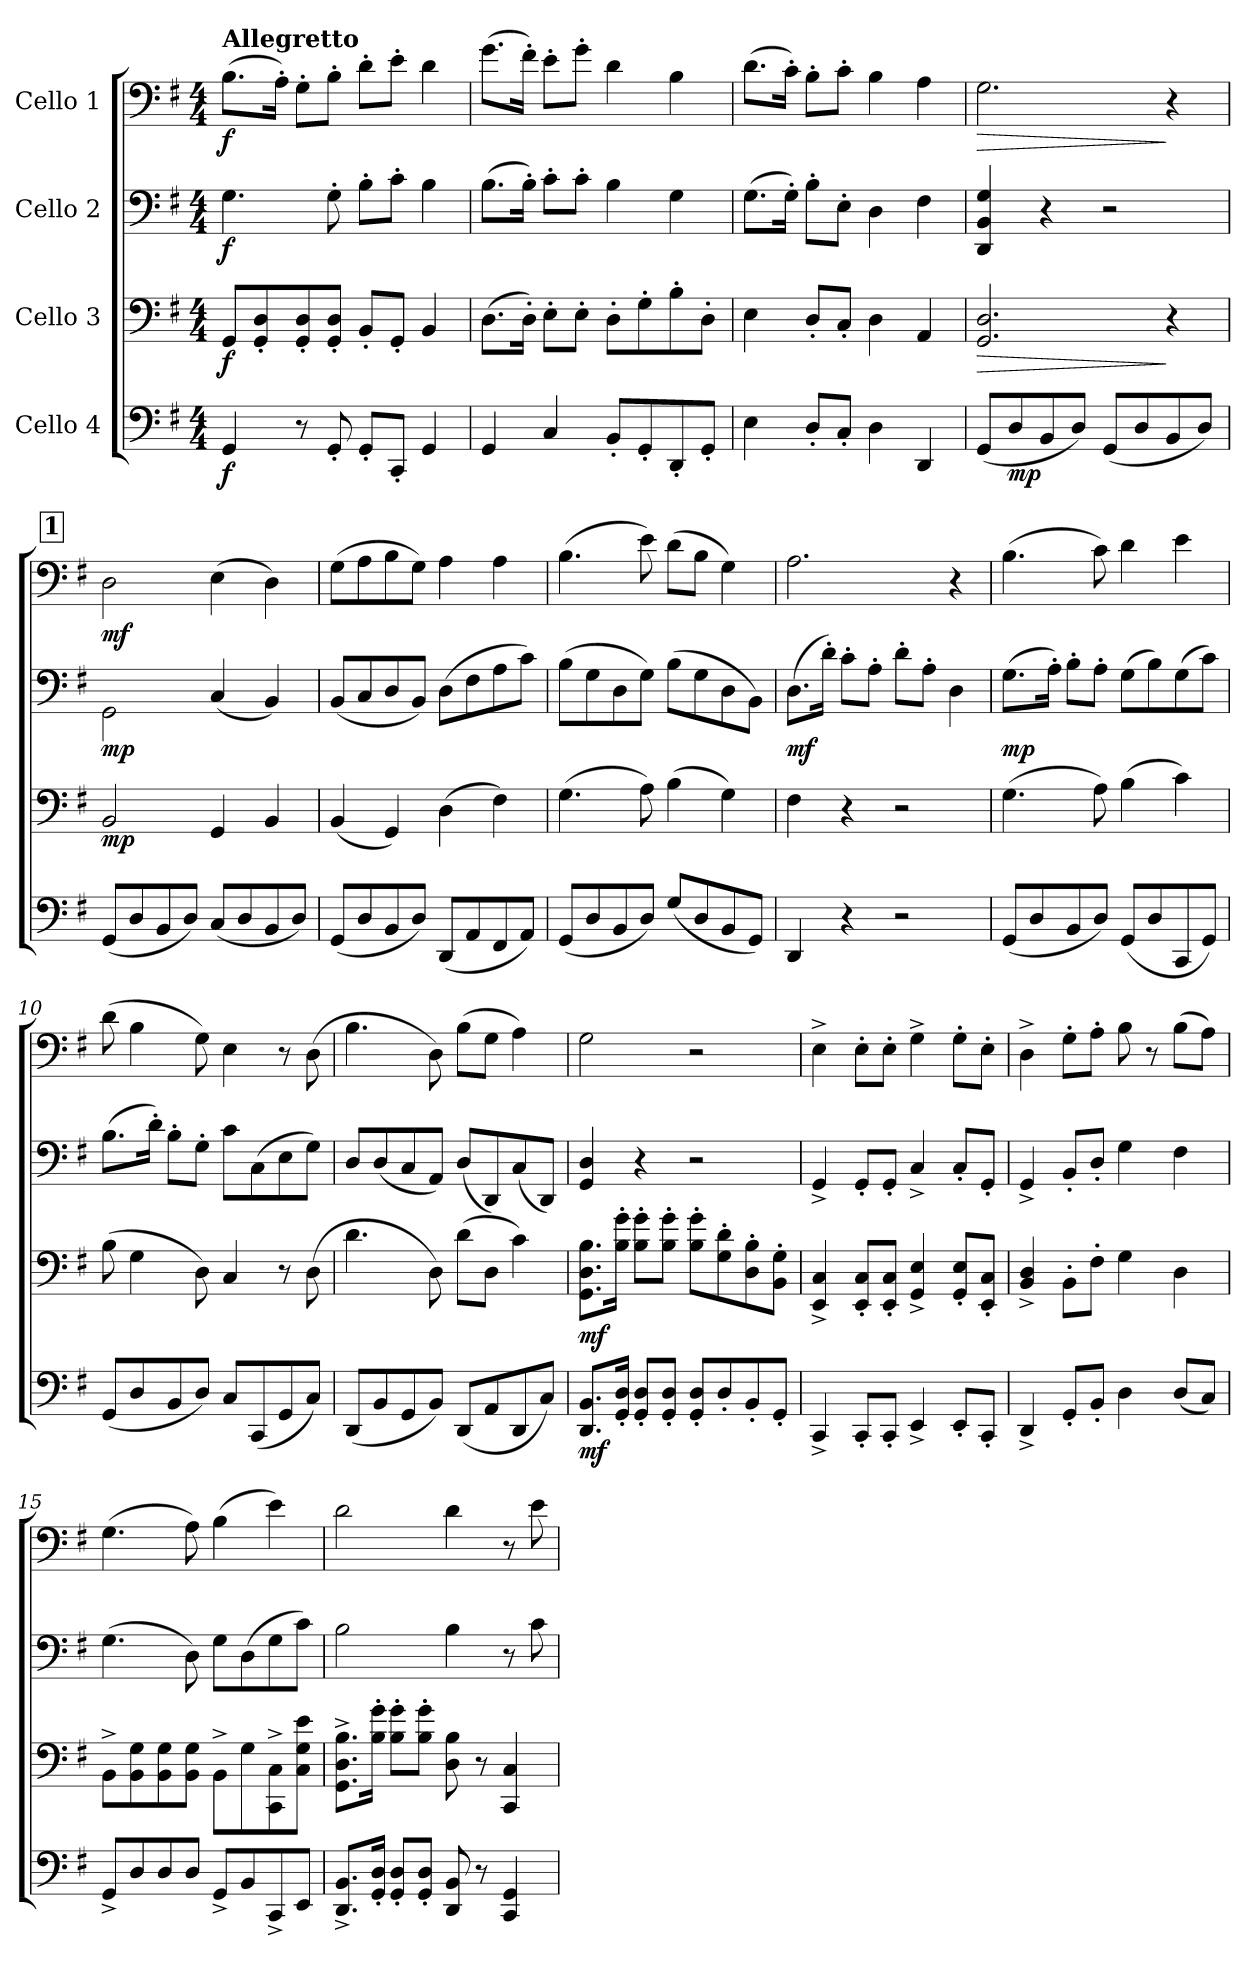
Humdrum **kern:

**kern	**dynam	**kern	**dynam	**kern	**dynam	**kern	**dynam
*part4	*part4	*part3	*part3	*part2	*part2	*part1	*part1
*staff4	*staff4	*staff3	*staff3	*staff2	*staff2	*staff1	*staff1
*I"Cello 4	*	*I"Cello 3	*	*I"Cello 2	*	*I"Cello 1	*
*clefF4	*	*clefF4	*	*clefF4	*	*clefF4	*
*k[f#]	*	*k[f#]	*	*k[f#]	*	*k[f#]	*
*M4/4	*	*M4/4	*	*M4/4	*	*M4/4	*
=1	=1	=1	=1	=1	=1	=1	=1
!	!	!	!	!	!	!LO:TX:a:B:t=Allegretto	!
!	!LO:DY:b	!	!LO:DY:b	!	!LO:DY:b	!	!LO:DY:b
4GG/	f	8GG/L	f	4.G\	f	(8.B\L	f
.	.	8GG/' 8D/'	.	.	.	.	.
.	.	.	.	.	.	16A'\Jk)	.
8r	.	8GG/' 8D/'	.	.	.	8G'\L	.
8GG'/	.	8GG/' 8D/'J	.	8G'\	.	8B'\J	.
8GG'/L	.	8BB'/L	.	8B'\L	.	8d'\L	.
8CC'/J	.	8GG'/J	.	8c'\J	.	8e'\J	.
4GG/	.	4BB/	.	4B\	.	4d\	.
=2	=2	=2	=2	=2	=2	=2	=2
4GG/	.	(8.D\L	.	(8.B\L	.	(8.g\L	.
.	.	16D'\Jk)	.	16B'\Jk)	.	16f#'\Jk)	.
4C/	.	8E'\L	.	8c'\L	.	8e'\L	.
.	.	8E'\J	.	8c'\J	.	8g'\J	.
8BB'/L	.	8D'\L	.	4B\	.	4d\	.
8GG'/	.	8G'\	.	.	.	.	.
8DD'/	.	8B'\	.	4G\	.	4B\	.
8GG'/J	.	8D'\J	.	.	.	.	.
=3	=3	=3	=3	=3	=3	=3	=3
4E\	.	4E\	.	(8.G\L	.	(8.d\L	.
.	.	.	.	16G'\Jk)	.	16c'\Jk)	.
8D'/L	.	8D'/L	.	8B'\L	.	8B'\L	.
8C'/J	.	8C'/J	.	8E'\J	.	8c'\J	.
4D\	.	4D\	.	4D\	.	4B\	.
4DD/	.	4AA/	.	4F#\	.	4A\	.
=4	=4	=4	=4	=4	=4	=4	=4
!	!	!	!LO:HP:b	!	!	!	!LO:HP:b
(8GG/L	.	2.GG/ 2.D/	>	4DD/ 4BB/ 4G/	.	2.G\	>
!	!LO:DY:b	!	!	!	!	!	!
8D/	mp	.	.	.	.	.	.
8BB/	.	.	.	4r	.	.	.
8D/J)	.	.	.	.	.	.	.
(8GG/L	.	.	.	2r	.	.	.
8D/	.	.	.	.	.	.	.
8BB/	.	4r	]	.	.	4r	]
8D/J)	.	.	.	.	.	.	.
!!LO:LB:g=z
!!LO:REH:place=s1:a:B:fs=14:t=1
=5	=5	=5	=5	=5	=5	=5	=5
!	!	!	!LO:DY:b	!	!LO:DY:b	!	!LO:DY:b
(8GG/L	.	2BB/	mp	2GG\	mp	2D\	mf
8D/	.	.	.	.	.	.	.
8BB/	.	.	.	.	.	.	.
8D/J)	.	.	.	.	.	.	.
(8C/L	.	4GG/	.	(4C/	.	(4E\	.
8D/	.	.	.	.	.	.	.
8BB/	.	4BB/	.	4BB/)	.	4D\)	.
8D/J)	.	.	.	.	.	.	.
=6	=6	=6	=6	=6	=6	=6	=6
(8GG/L	.	(4BB/	.	(8BB/L	.	(8G\L	.
8D/	.	.	.	8C/	.	8A\	.
8BB/	.	4GG/)	.	8D/	.	8B\	.
8D/J)	.	.	.	8BB/J)	.	8G\J)	.
(8DD/L	.	(4D\	.	(8D\L	.	4A\	.
8AA/	.	.	.	8F#\	.	.	.
8FF#/	.	4F#\)	.	8A\	.	4A\	.
8AA/J)	.	.	.	8c\J)	.	.	.
=7	=7	=7	=7	=7	=7	=7	=7
(8GG/L	.	(4.G\	.	(8B\L	.	(4.B\	.
8D/	.	.	.	8G\	.	.	.
8BB/	.	.	.	8D\	.	.	.
8D/J)	.	8A\)	.	8G\J)	.	8e\)	.
(8G/L	.	(4B\	.	(8B\L	.	(8d\L	.
8D/	.	.	.	8G\	.	8B\J	.
8BB/	.	4G\)	.	8D\	.	4G\)	.
8GG/J)	.	.	.	8BB\J)	.	.	.
=8	=8	=8	=8	=8	=8	=8	=8
!	!	!	!	!	!LO:DY:b	!	!
4DD/	.	4F#\	.	(8.D\L	mf	2.A\	.
.	.	.	.	16d'\Jk)	.	.	.
4r	.	4r	.	8c'\L	.	.	.
.	.	.	.	8A'\J	.	.	.
2r	.	2r	.	8d'\L	.	.	.
.	.	.	.	8A'\J	.	.	.
.	.	.	.	4D\	.	4r	.
!!LO:LB:g=z
=9	=9	=9	=9	=9	=9	=9	=9
!	!	!	!	!	!LO:DY:b	!	!
(8GG/L	.	(4.G\	.	(8.G\L	mp	(4.B\	.
8D/	.	.	.	.	.	.	.
.	.	.	.	16A'\Jk)	.	.	.
8BB/	.	.	.	8B'\L	.	.	.
8D/J)	.	8A\)	.	8A'\J	.	8c\)	.
(8GG/L	.	(4B\	.	(8G\L	.	4d\	.
8D/	.	.	.	8B\)	.	.	.
8CC/	.	4c\)	.	(8G\	.	4e\	.
8GG/J)	.	.	.	8c\J)	.	.	.
=10	=10	=10	=10	=10	=10	=10	=10
(8GG/L	.	(8B\	.	(8.B\L	.	(8d\	.
8D/	.	4G\	.	.	.	4B\	.
.	.	.	.	16d'\Jk)	.	.	.
8BB/	.	.	.	8B'\L	.	.	.
8D/J)	.	8D\)	.	8G'\J	.	8G\)	.
8C/L	.	4C/	.	8c\L	.	4E\	.
(8CC/	.	.	.	(8C\	.	.	.
8GG/	.	8r	.	8E\	.	8r	.
8C/J)	.	(8D\	.	8G\J)	.	(8D\	.
=11	=11	=11	=11	=11	=11	=11	=11
(8DD/L	.	4.d\	.	8D/L	.	4.B\	.
8BB/	.	.	.	(8D/	.	.	.
8GG/	.	.	.	8C/	.	.	.
8BB/J)	.	8D\)	.	8AA/J)	.	8D\)	.
(8DD/L	.	(8d\L	.	(8D/L	.	(8B\L	.
8AA/	.	8D\J	.	8DD/)	.	8G\J	.
8DD/	.	4c\)	.	(8C/	.	4A\)	.
8C/J)	.	.	.	8DD/J)	.	.	.
=12	=12	=12	=12	=12	=12	=12	=12
!	!LO:DY:b	!	!LO:DY:b	!	!	!	!
8.DD/ 8.BB/L	mf	8.GG\ 8.D\ 8.B\L	mf	4GG/ 4D/	.	2G\	.
16GG/' 16D/'Jk	.	16B\' 16g\'Jk	.	.	.	.	.
8GG/' 8D/'L	.	8B\' 8g\'L	.	4r	.	.	.
8GG/' 8D/'J	.	8B\' 8g\'J	.	.	.	.	.
8GG/' 8D/'L	.	8B\' 8g\'L	.	2r	.	2r	.
8D'/	.	8G\' 8d\'	.	.	.	.	.
8BB'/	.	8D\' 8B\'	.	.	.	.	.
8GG'/J	.	8BB\' 8G\'J	.	.	.	.	.
!!LO:PB:g=z
=13	=13	=13	=13	=13	=13	=13	=13
4CC^/	.	4EE/^ 4C/^	.	4GG^/	.	4E^\	.
8CC'/L	.	8EE/' 8C/'L	.	8GG'/L	.	8E'\L	.
8CC'/J	.	8EE/' 8C/'J	.	8GG'/J	.	8E'\J	.
4EE^/	.	4GG/^ 4E/^	.	4C^/	.	4G^\	.
8EE'/L	.	8GG/' 8E/'L	.	8C'/L	.	8G'\L	.
8CC'/J	.	8EE/' 8C/'J	.	8GG'/J	.	8E'\J	.
=14	=14	=14	=14	=14	=14	=14	=14
4DD^/	.	4BB/^ 4D/^	.	4GG^/	.	4D^\	.
8GG'/L	.	8BB'\L	.	8BB'/L	.	8G'\L	.
8BB'/J	.	8F#'\J	.	8D'/J	.	8A'\J	.
4D\	.	4G\	.	4G\	.	8B\	.
.	.	.	.	.	.	8r	.
(8D/L	.	4D\	.	4F#\	.	(8B\L	.
8C/J)	.	.	.	.	.	8A\J)	.
=15	=15	=15	=15	=15	=15	=15	=15
8GG^/L	.	8BB^\L	.	(4.G\	.	(4.G\	.
8D/	.	8BB\ 8G\	.	.	.	.	.
8D/	.	8BB\ 8G\	.	.	.	.	.
8D/J	.	8BB\ 8G\J	.	8D\)	.	8A\)	.
8GG^/L	.	8BB^\L	.	8G\L	.	(4B\	.
8BB/	.	8G\	.	(8D\	.	.	.
8CC^/	.	8CC\^ 8C\^	.	8G\	.	4e\)	.
8EE/J	.	8C\ 8G\ 8e\J	.	8c\J)	.	.	.
=16	=16	=16	=16	=16	=16	=16	=16
8.DD/^ 8.BB/^L	.	8.GG\^ 8.D\^ 8.B\^L	.	2B\	.	2d\	.
16GG/' 16D/'Jk	.	16B\' 16g\'Jk	.	.	.	.	.
8GG/' 8D/'L	.	8B\' 8g\'L	.	.	.	.	.
8GG/' 8D/'J	.	8B\' 8g\'J	.	.	.	.	.
8DD/ 8BB/	.	8D\ 8B\	.	4B\	.	4d\	.
8r	.	8r	.	.	.	.	.
4CC/ 4GG/	.	4CC/ 4C/	.	8r	.	8r	.
.	.	.	.	8c\	.	8e\	.
=	=	=	=	=	=	=	=
*-	*-	*-	*-	*-	*-	*-	*-
